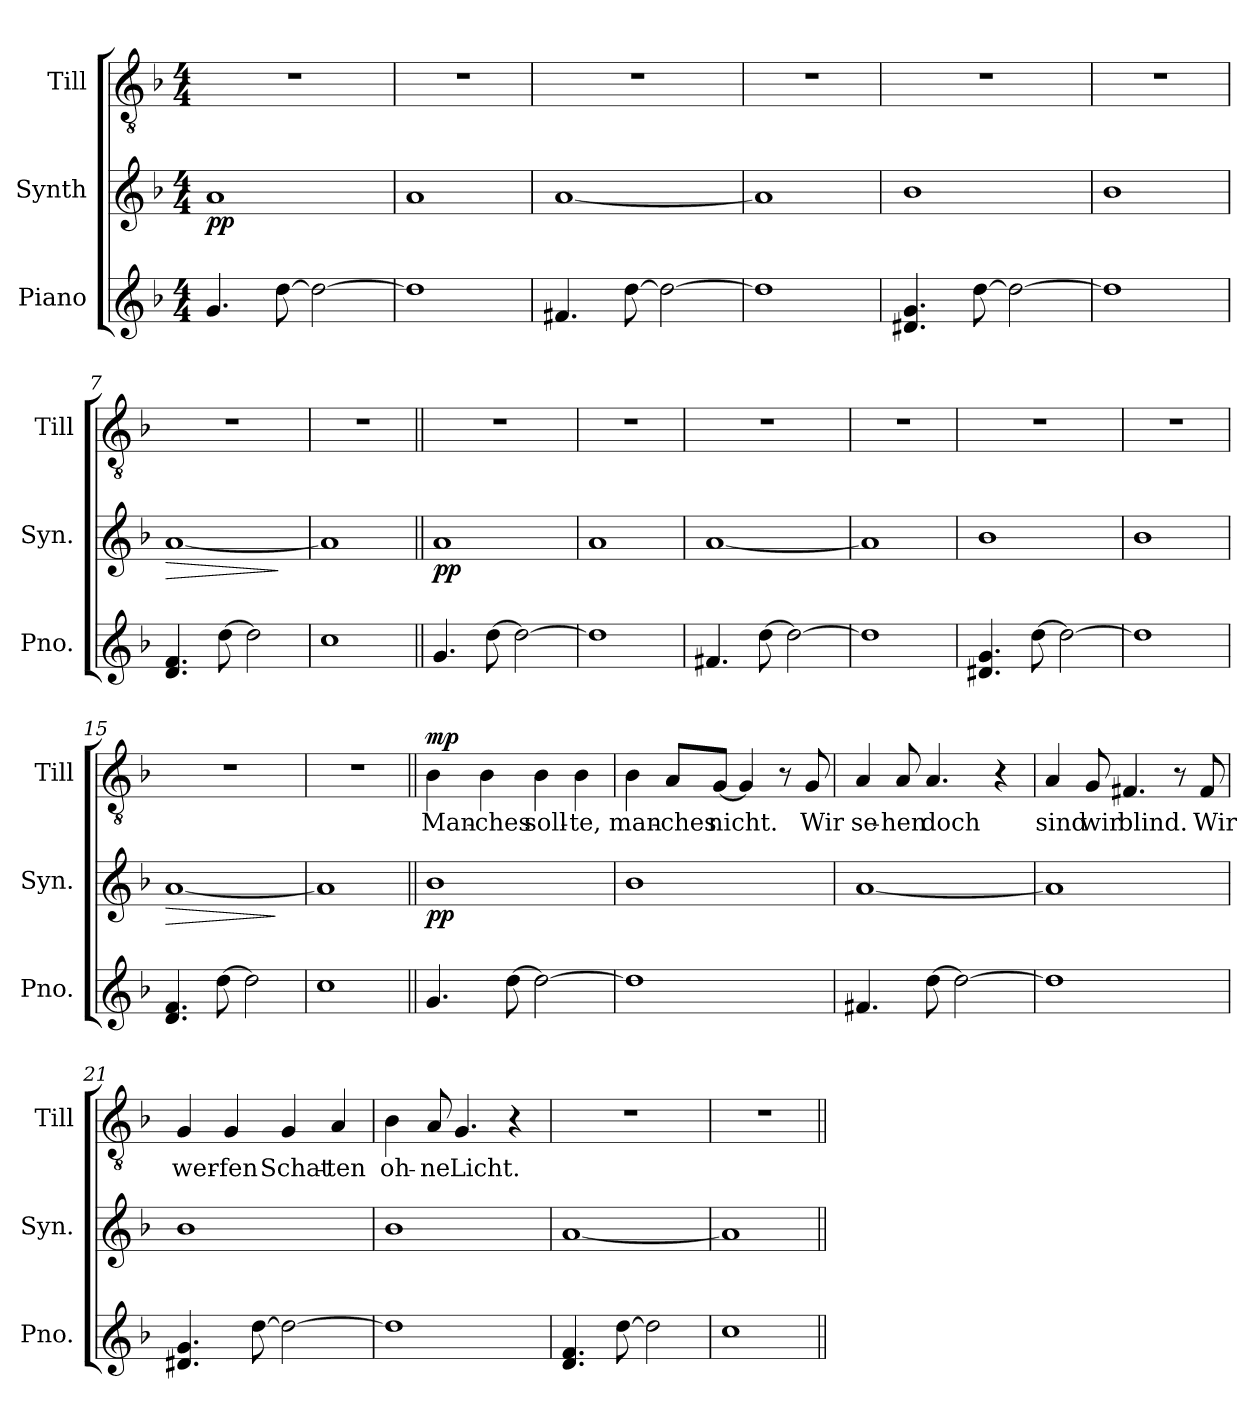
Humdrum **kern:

**kern	**kern	**dynam	**kern	**text	**dynam
*part3	*part2	*part2	*part1	*part1	*part1
*staff3	*staff2	*staff2	*staff1	*staff1	*staff1
*I"Piano	*I"Synth	*	*I"Till	*	*
*I'Pno.	*I'Syn.	*	*I'Till	*	*
*clefG2	*clefG2	*	*clefGv2	*	*
*k[b-]	*k[b-]	*	*k[b-]	*	*
*M4/4	*M4/4	*	*M4/4	*	*
*MM120	*MM120	*	*MM120	*	*
=1	=1	=1	=1	=1	=1
!	!	!LO:DY:b	!	!	!
4.g	1a	pp	1r	.	.
[8dd	.	.	.	.	.
2dd_	.	.	.	.	.
=2	=2	=2	=2	=2	=2
1dd]	1a	.	1r	.	.
=3	=3	=3	=3	=3	=3
4.f#X	[1a	.	1r	.	.
[8dd	.	.	.	.	.
2dd_	.	.	.	.	.
=4	=4	=4	=4	=4	=4
1dd]	1a]	.	1r	.	.
=5	=5	=5	=5	=5	=5
4.d#X 4.g	1b-	.	1r	.	.
[8dd	.	.	.	.	.
2dd_	.	.	.	.	.
=6	=6	=6	=6	=6	=6
1dd]	1b-	.	1r	.	.
=7	=7	=7	=7	=7	=7
!	!	!LO:HP:b	!	!	!
4.d 4.f	[1a	>	1r	.	.
[8dd	.	.	.	.	.
2dd]	.	.	.	.	.
.	.	]	.	.	.
=8	=8	=8	=8	=8	=8
1cc	1a]	.	1r	.	.
=9||	=9||	=9||	=9||	=9||	=9||
!	!	!LO:DY:b	!	!	!
4.g	1a	pp	1r	.	.
[8dd	.	.	.	.	.
2dd_	.	.	.	.	.
=10	=10	=10	=10	=10	=10
1dd]	1a	.	1r	.	.
=11	=11	=11	=11	=11	=11
4.f#X	[1a	.	1r	.	.
[8dd	.	.	.	.	.
2dd_	.	.	.	.	.
=12	=12	=12	=12	=12	=12
1dd]	1a]	.	1r	.	.
=13	=13	=13	=13	=13	=13
4.d#X 4.g	1b-	.	1r	.	.
[8dd	.	.	.	.	.
2dd_	.	.	.	.	.
=14	=14	=14	=14	=14	=14
1dd]	1b-	.	1r	.	.
=15	=15	=15	=15	=15	=15
!	!	!LO:HP:b	!	!	!
4.d 4.f	[1a	>	1r	.	.
[8dd	.	.	.	.	.
2dd]	.	.	.	.	.
.	.	]	.	.	.
=16	=16	=16	=16	=16	=16
1cc	1a]	.	1r	.	.
=17||	=17||	=17||	=17||	=17||	=17||
!	!	!LO:DY:b	!	!	!LO:DY:b
4.g	1b-	pp	4B-	Man-	mp
.	.	.	4B-	-ches	.
[8dd	.	.	.	.	.
2dd_	.	.	4B-	soll-	.
.	.	.	4B-	-te,	.
=18	=18	=18	=18	=18	=18
1dd]	1b-	.	4B-	man-	.
.	.	.	8AL	-ches	.
.	.	.	[8GJ	nicht.	.
.	.	.	4G]	.	.
.	.	.	8r	.	.
.	.	.	8G	Wir	.
=19	=19	=19	=19	=19	=19
4.f#X	[1a	.	4A	se-	.
.	.	.	8A	-hen	.
[8dd	.	.	4.A	doch	.
2dd_	.	.	.	.	.
.	.	.	4r	.	.
=20	=20	=20	=20	=20	=20
1dd]	1a]	.	4A	sind	.
.	.	.	8G	wir	.
.	.	.	4.F#X	blind.	.
.	.	.	8r	.	.
.	.	.	8F#	Wir	.
=21	=21	=21	=21	=21	=21
4.d#X 4.g	1b-	.	4G	wer-	.
.	.	.	4G	-fen	.
[8dd	.	.	.	.	.
2dd_	.	.	4G	Schat-	.
.	.	.	4A	-ten	.
=22	=22	=22	=22	=22	=22
1dd]	1b-	.	4B-	oh-	.
.	.	.	8A	-ne	.
.	.	.	4.G	Licht.	.
.	.	.	4r	.	.
=23	=23	=23	=23	=23	=23
4.d 4.f	[1a	.	1r	.	.
[8dd	.	.	.	.	.
2dd]	.	.	.	.	.
=24	=24	=24	=24	=24	=24
1cc	1a]	.	1r	.	.
=||	=||	=||	=||	=||	=||
*-	*-	*-	*-	*-	*-
